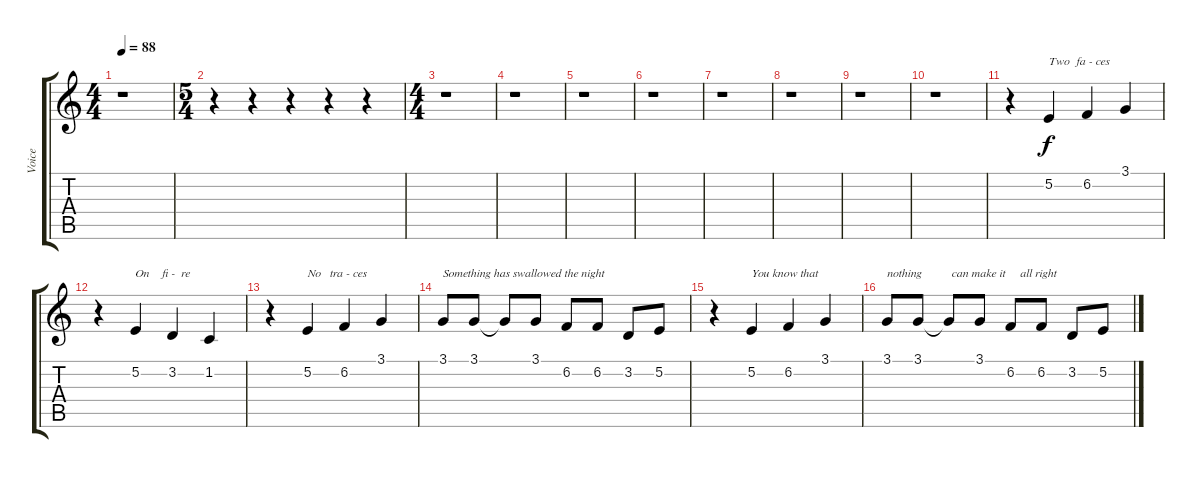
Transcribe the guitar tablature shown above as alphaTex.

\track ("Voice" "Voice") {instrument violin}
\staff {score tabs}
\tuning (E4 B3 G3 D3 A2 E2) {hide}
\ts (4 4)
\tempo 88
\clef g2
\ks c
r.1{dy f instrument violin} |
\ts (5 4)
r.4 r.4 r.4 r.4 r.4 |
\ts (4 4)
r.1 |
r.1 |
r.1 |
r.1 |
r.1 |
r.1 |
r.1 |
r.1 |
r.4 5.2.4{txt "Two  fa - ces"} 6.2.4 3.1.4 |
r.4 5.2.4{txt "On    fi -  re"} 3.2.4 1.2.4 |
r.4 5.2.4{txt "No   tra - ces"} 6.2.4 3.1.4 |
3.1.8{txt "Something has swallowed the night"} 3.1.8 3.1{t}.8 3.1.8 6.2.8 6.2.8 3.2.8 5.2.8 |
r.4 5.2.4{txt "You know that"} 6.2.4 3.1.4 |
3.1.8{txt "nothing          can make it     all right"} 3.1.8 3.1{t}.8 3.1.8 6.2.8 6.2.8 3.2.8 5.2.8
